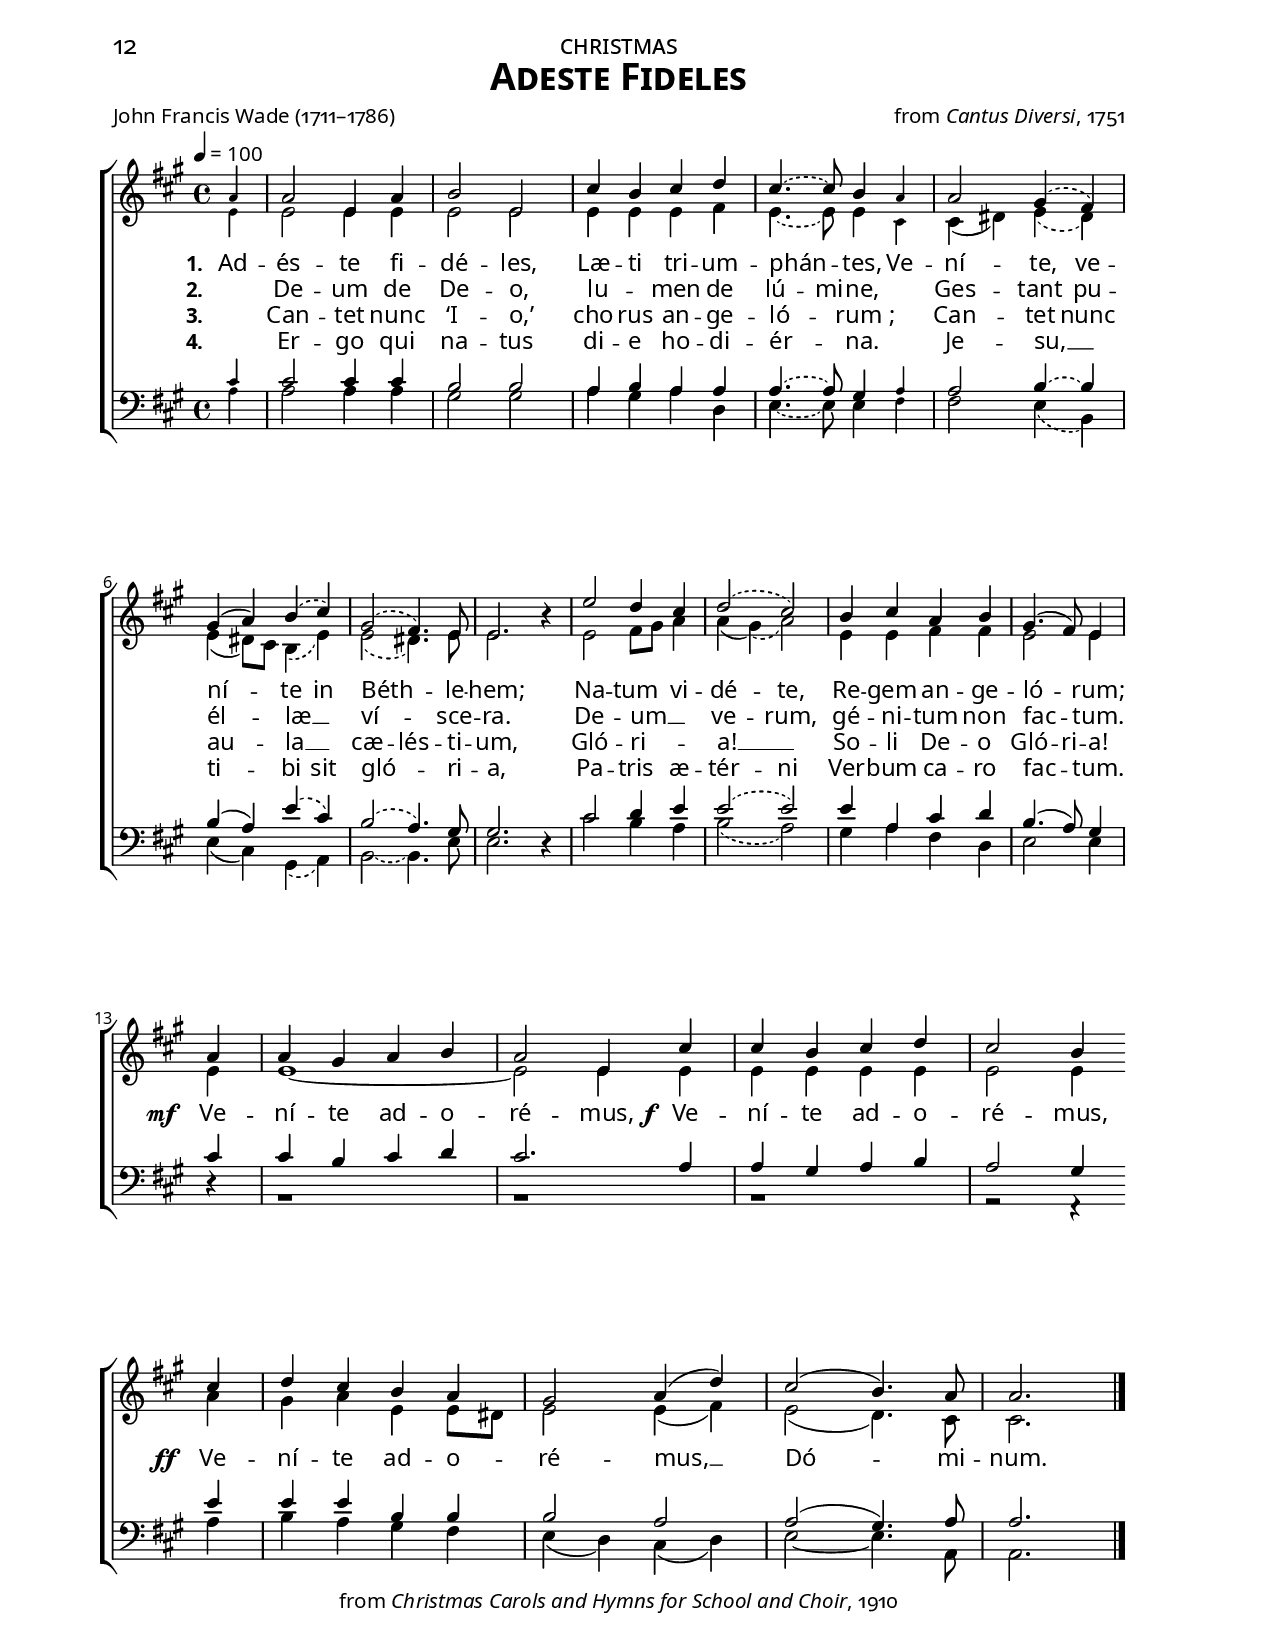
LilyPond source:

\version "2.14.2"
\include "util.ly"
\header {
  title = \markup{\override #'(font-name . "Garamond Premier Pro Semibold"){ \abs-fontsize #18 \smallCapsOldStyle"Adeste Fideles"}}
  poet = \markup\oldStyleNum"John Francis Wade (1711–1786)"
  composer = \markup\concat{"from " \italic"Cantus Diversi" \oldStyleNum", 1751"}
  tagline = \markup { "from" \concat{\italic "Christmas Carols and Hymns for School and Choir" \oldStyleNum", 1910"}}
}
\paper {
  paper-height = 11\in
  paper-width = 8.5\in
  indent = 0\in
  %system-system-spacing = #'((basic-distance . 10) (padding . 0))
  %system-system-spacing =
  %  #'((basic-distance . 0)
  %     (minimum-distance . 0)
  %     (padding . -10)
  %     (stretchability . 100))
  ragged-last-bottom = ##f
  ragged-bottom = ##f
  two-sided = ##t
  inner-margin = 1\in
  outer-margin = 0.75\in
  top-margin = 0.26\in
  bottom-margin = 0.25\in
  first-page-number = #012
  print-first-page-number = ##t
  headerLine = \markup{\override #'(font-name . "Garamond Premier Pro") \smallCapsOldStyle"christmas"}
  oddHeaderMarkup = \markup\fill-line{
     \override #'(font-name . "Garamond Premier Pro")\abs-fontsize #12.5
     \combine 
        \fill-line{"" \on-the-fly #print-page-number-check-first
        \oldStylePageNum""
        }
        \fill-line{\headerLine}
  }
  evenHeaderMarkup = \markup {
     \override #'(font-name . "Garamond Premier Pro")\abs-fontsize #12.5
     \combine
        \on-the-fly #print-page-number-check-first
        \oldStylePageNum""
        \fill-line{\headerLine}
  }
}
#(set-global-staff-size 18) \paper{ #(define fonts (make-pango-font-tree "Garamond Premier Pro" "Garamond Premier Pro" "Garamond Premier Pro" (/ 18 20))) }
global = {
  \key a \major
  \time 4/4
  \autoBeamOff
  \override DynamicLineSpanner #'staff-padding = #0.0
  \override DynamicLineSpanner #'Y-extent = #'(-0.5 . 1.5)
}

sopMusic = \relative c'' {
  \tempo 4 = 100
  \partial 4 \teeny a4 | \normalsize
  a2 e4 a |
  b2 e, |
  cis'4 b cis d |
  \tieDashed\slurDashed cis4.~ cis8 b4 \teeny a | \normalsize
  a2 gis4( fis) | \break
  
  \tieSolid\slurSolid
  gis( a) \slurDashed b( cis) |
  gis2( fis4.) e8 |
  e2. b'4\rest |
  e2 d4 cis |
  \slurDashed d2( cis) |
  b4 cis a b |
  \slurSolid \partial 4*3 gis4.( fis8) e4 | \break
  
  \partial 4 a4 |
  a gis a b |
  a2 e4 cis'4 |
  cis b cis d |
  cis2 b4 \bar""\break cis |
  
  d cis b a |
  gis2 a4( d) |
  cis2( b4.) a8) |
  \partial 4*3 a2. \bar "|."
}
sopWords = \lyricmode {
  
}

altoMusic = \relative c' {
  \partial 4 \teeny e4 | \normalsize
  e2 e4 e |
  e2 e |
  e4 e e fis |
  \tieDashed\slurDashed e4.~ e8 e4 \teeny cis | \normalsize
  \slurSolid cis( dis) \slurDashed e( dis) |
  
  \tieSolid\slurSolid e( dis8[) cis] \slurDashed b4( e) |
  e2( dis4.) e8 |
  e2. s4 |
  e2 fis8[ gis] a4 |
  \slurSolid a( \slurDashed gis)( a2) |
  e4 e fis fis |
  \slurSolid \partial 4*3 e2 e4 |
  
  e4 |
  e1~ |
  e2 e4 e |
  e e e e |
  e2 e4 a |
  
  gis a e e8[ dis] |
  e2 e4( fis) |
  e2( d4.) cis8 |
  \partial 4*3 cis2. \bar "|."
}
altoWords = {
  \dropLyricsV
  \lyricmode {
    \set stanza = #"1. "
  \set ignoreMelismata = ##t
    Ad -- és -- te fi -- dé -- les, Læ -- ti tri -- um -- phán -- _ tes,
    Ve -- ní -- te, ve -- ní -- _ te in Béth -- _ le -- hem; Na -- tum vi -- dé -- te,
    Re -- gem an -- ge -- ló -- _ rum;
  \unset ignoreMelismata
  }
  \set stanza = \markup\dynamic"mf  "
  \lyricmode {
    Ve -- ní -- te ad -- o -- ré -- mus,
  }
  \set stanza = \markup\dynamic" f "
  \lyricmode {
    Ve -- ní -- te ad -- o -- ré -- mus,
  }
  \set stanza = \markup\dynamic"ff  "
  \lyricmode {
    \raiseLyrics
    Ve -- ní -- te ad -- o -- ré -- mus, __ Dó -- mi -- num.
  }
}
altoWordsII = \lyricmode {
  \dropLyricsV
  \set stanza = #"2. "
  \set ignoreMelismata = ##t
  _ De -- um de De -- o, lu -- _ men de lú -- mi -- ne, ""
  Ges -- tant pu -- él -- _ læ __ _ ví -- _ sce -- ra.
  De -- um __ _ ve -- rum, gé -- ni -- tum non fac -- _ tum.
}
altoWordsIII = \lyricmode {
  \dropLyricsV
  \set stanza = #"3. "
  \set ignoreMelismata = ##t
  _ Can -- tet nunc ‘I -- o,’ cho -- rus an -- ge -- ló -- _ rum_; ""
  Can -- tet nunc au -- _ la __ _ cæ -- lés -- ti -- um,
  Gló -- ri -- _ a! __ _ So -- li De -- o Gló -- ri -- a!
}
altoWordsIV = \lyricmode {
  \dropLyricsV
  \set stanza = #"4. "
  \set ignoreMelismata = ##t
  _ Er -- go qui na -- tus di -- e ho -- di -- ér -- _ na. ""
  Je -- su, __ _ ti -- _ bi sit gló -- _ ri -- a,
  Pa -- tris æ -- tér -- ni Ver -- bum ca -- ro fac -- _ tum.
}

tenorMusic = \relative c' {
  \partial 4 \teeny cis4 | \normalsize
  cis2 cis4 cis |
  b2 b |
  a4 b a a |
  \tieDashed\slurDashed a4.~ a8 gis4 \teeny a | \normalsize
  a2 b4~ b |
  
  \tieSolid\slurSolid b( a) \slurDashed e'( cis) |
  b2( a4.) gis8 |
  gis2. d4\rest |
  cis'2 d4 e |
  \slurDashed e2( e2) |
  e4 a, cis d |
  \slurSolid \partial 4*3 b4.( a8) gis4 |
  
  \partial 4 cis4 |
  cis b cis d |
  cis2. a4 |
  a gis a b |
  a2 gis4 e' |
  
  e e b b |
  b2 a |
  a( gis4.) a8 |
  \partial 4*3 a2. \bar "|."
}
tenorWords = \lyricmode {

}

bassMusic = \relative c' {
  \partial 4 \teeny a4 | \normalsize
  a2 a4 a |
  gis2 gis |
  a4 gis a d, |
  \tieDashed\slurDashed e4.~ e8 e4 \teeny fis | \normalsize
  fis2 e4( b) |
  
  \tieSolid\slurSolid e( cis) \slurDashed gis( a) |
  \tieDashed b2~ b4. e8 |
  \tieSolid e2. s4 |
  cis'2 b4 a |
  b2( a2) |
  gis4 a fis d |
  \partial 4*3 e2 e4 |
  
  \slurSolid \partial 4 d\rest |
  g,1\rest |
  g1\rest |
  g1\rest |
  g2\rest f4\rest a'4 |
  
  b a gis fis |
  e( d) cis( d) |
  e2~e4. a,8 |
  \partial 4*3 a2. \bar "|."
}
bassWords = \lyricmode {

}

\score {
  <<
   \new ChoirStaff <<
%    \new Lyrics = sopranos \with { \override VerticalAxisGroup #'nonstaff-relatedstaff-spacing = #'((basic-distance . 1)) }
    \new Staff = women <<
      \new Voice = "sopranos" { \voiceOne << \global \sopMusic >> }
      \new Voice = "altos" { \voiceTwo << \global \altoMusic >> }
    >>
    \new Lyrics \with { alignAboveContext = #"women" \override VerticalAxisGroup #'nonstaff-relatedstaff-spacing = #'((basic-distance . 1))} \lyricsto "sopranos" \sopWords
    \new Lyrics = "altosIV"  \with { alignBelowContext = #"women" } \lyricsto "sopranos" \altoWordsIV
    \new Lyrics = "altosIII"  \with { alignBelowContext = #"women" } \lyricsto "sopranos" \altoWordsIII
    \new Lyrics = "altosII"  \with { alignBelowContext = #"women" } \lyricsto "sopranos" \altoWordsII
    \new Lyrics = "altos"  \with { alignBelowContext = #"women" } \lyricsto "sopranos" \altoWords
   \new Staff = men <<
      \clef bass
      \new Voice = "tenors" { \voiceOne << \global \tenorMusic >> }
      \new Voice = "basses" { \voiceTwo << \global \bassMusic >> }
    >>
    \new Lyrics \with { alignAboveContext = #"men" \override VerticalAxisGroup #'nonstaff-relatedstaff-spacing = #'((basic-distance . 1)) } \lyricsto "tenors" \tenorWords
    \new Lyrics \with { alignBelowContext = #"men" \override VerticalAxisGroup #'nonstaff-relatedstaff-spacing = #'((basic-distance . 1)) } \lyricsto "basses" \bassWords
  >>
%    \new PianoStaff << \new Staff { \new Voice { \pianoRH } } \new Staff { \clef "bass" \pianoLH } >>
  >>
  \layout {
  \context {
    \Lyrics
    \override LyricText #'font-size = #1.3
  }
    \context {
      \Score
      %\override SpacingSpanner #'base-shortest-duration = #(ly:make-moment 1 8)
      %\override SpacingSpanner #'common-shortest-duration = #(ly:make-moment 1 4)
    }
    \context {
      % Remove all empty staves
      % \Staff \RemoveEmptyStaves \override VerticalAxisGroup #'remove-first = ##t
    }
    \context {
      \Lyrics
      \override LyricText #'X-offset = #center-on-word
    }
  }
}

